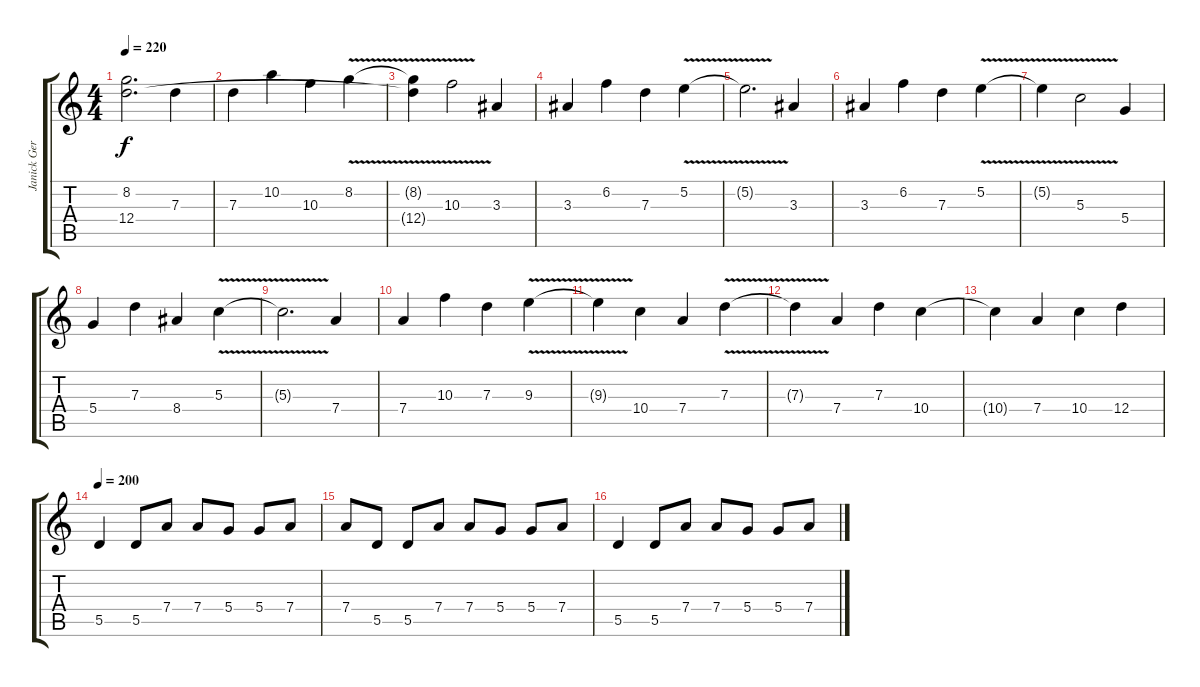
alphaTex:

\track ("Janick Gers" "Janick Ger") {instrument distortionguitar}
\staff {score tabs}
\tuning (E4 B3 G3 D3 A2 E2) {hide}
\ts (4 4)
\tempo 220
\clef g2
\ks c
(8.2{t} 12.4{t}).2{d dy f} 7.3.4 |
7.3.4 10.2.4 10.3.4 8.2{v}.4 |
(8.2{t} 12.4{t}).4 10.3{v}.2 3.3.4 |
3.3.4 6.2.4 7.3.4 5.2{v}.4 |
5.2{t}.2{d} 3.3.4 |
3.3.4 6.2.4 7.3.4 5.2{v}.4 |
5.2{t}.4 5.3{v}.2 5.4.4 |
5.4.4 7.3.4 8.4.4 5.3{v}.4 |
5.3{t}.2{d} 7.4.4 |
7.4.4 10.3.4 7.3.4 9.3{v}.4 |
9.3{t}.4 10.4.4 7.4.4 7.3{v}.4 |
7.3{t}.4 7.4.4 7.3.4 10.4.4 |
10.4{t}.4 7.4.4 10.4.4 12.4.4 |
\tempo 200
5.5.4{volume 14 instrument distortionguitar} 5.5.8 7.4.8 7.4.8 5.4.8 5.4.8 7.4.8 |
7.4.8 5.5.8 5.5.8 7.4.8 7.4.8 5.4.8 5.4.8 7.4.8 |
5.5.4 5.5.8 7.4.8 7.4.8 5.4.8 5.4.8 7.4.8
